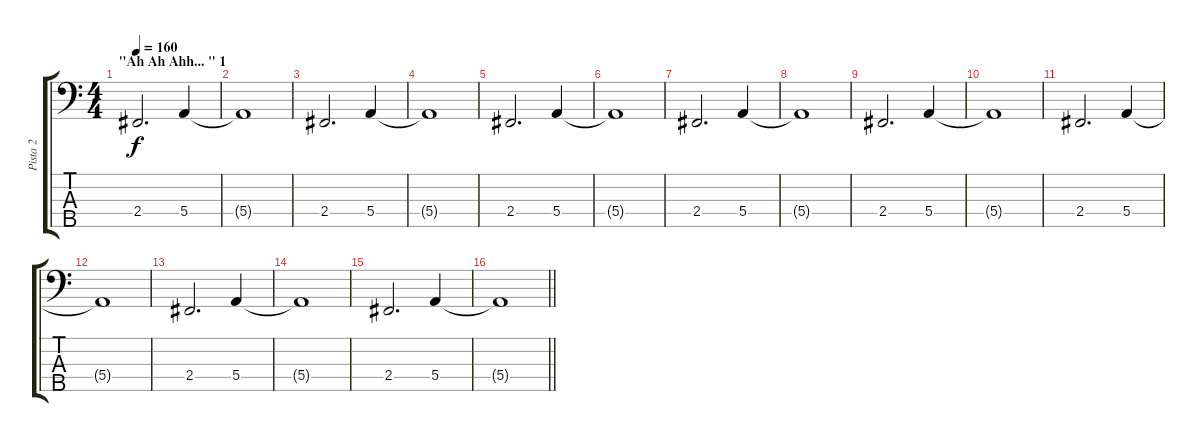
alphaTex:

\track ("Pista 2" "Pista 2") {instrument electricbassfinger}
\staff {score tabs}
\tuning (G2 D2 A1 E1 B0) {hide}
\ts (4 4)
\section ("" "\"Ah Ah Ahh... \" 1")
\tempo 160
\clef f4
\ks c
2.4.2{d dy f} 5.4.4 |
5.4{t}.1 |
2.4.2{d} 5.4.4 |
5.4{t}.1 |
2.4.2{d} 5.4.4 |
5.4{t}.1 |
2.4.2{d} 5.4.4 |
5.4{t}.1 |
2.4.2{d} 5.4.4 |
5.4{t}.1 |
2.4.2{d} 5.4.4 |
5.4{t}.1 |
2.4.2{d} 5.4.4 |
5.4{t}.1 |
2.4.2{d} 5.4.4 |
\barLineRight lightlight
5.4{t}.1
